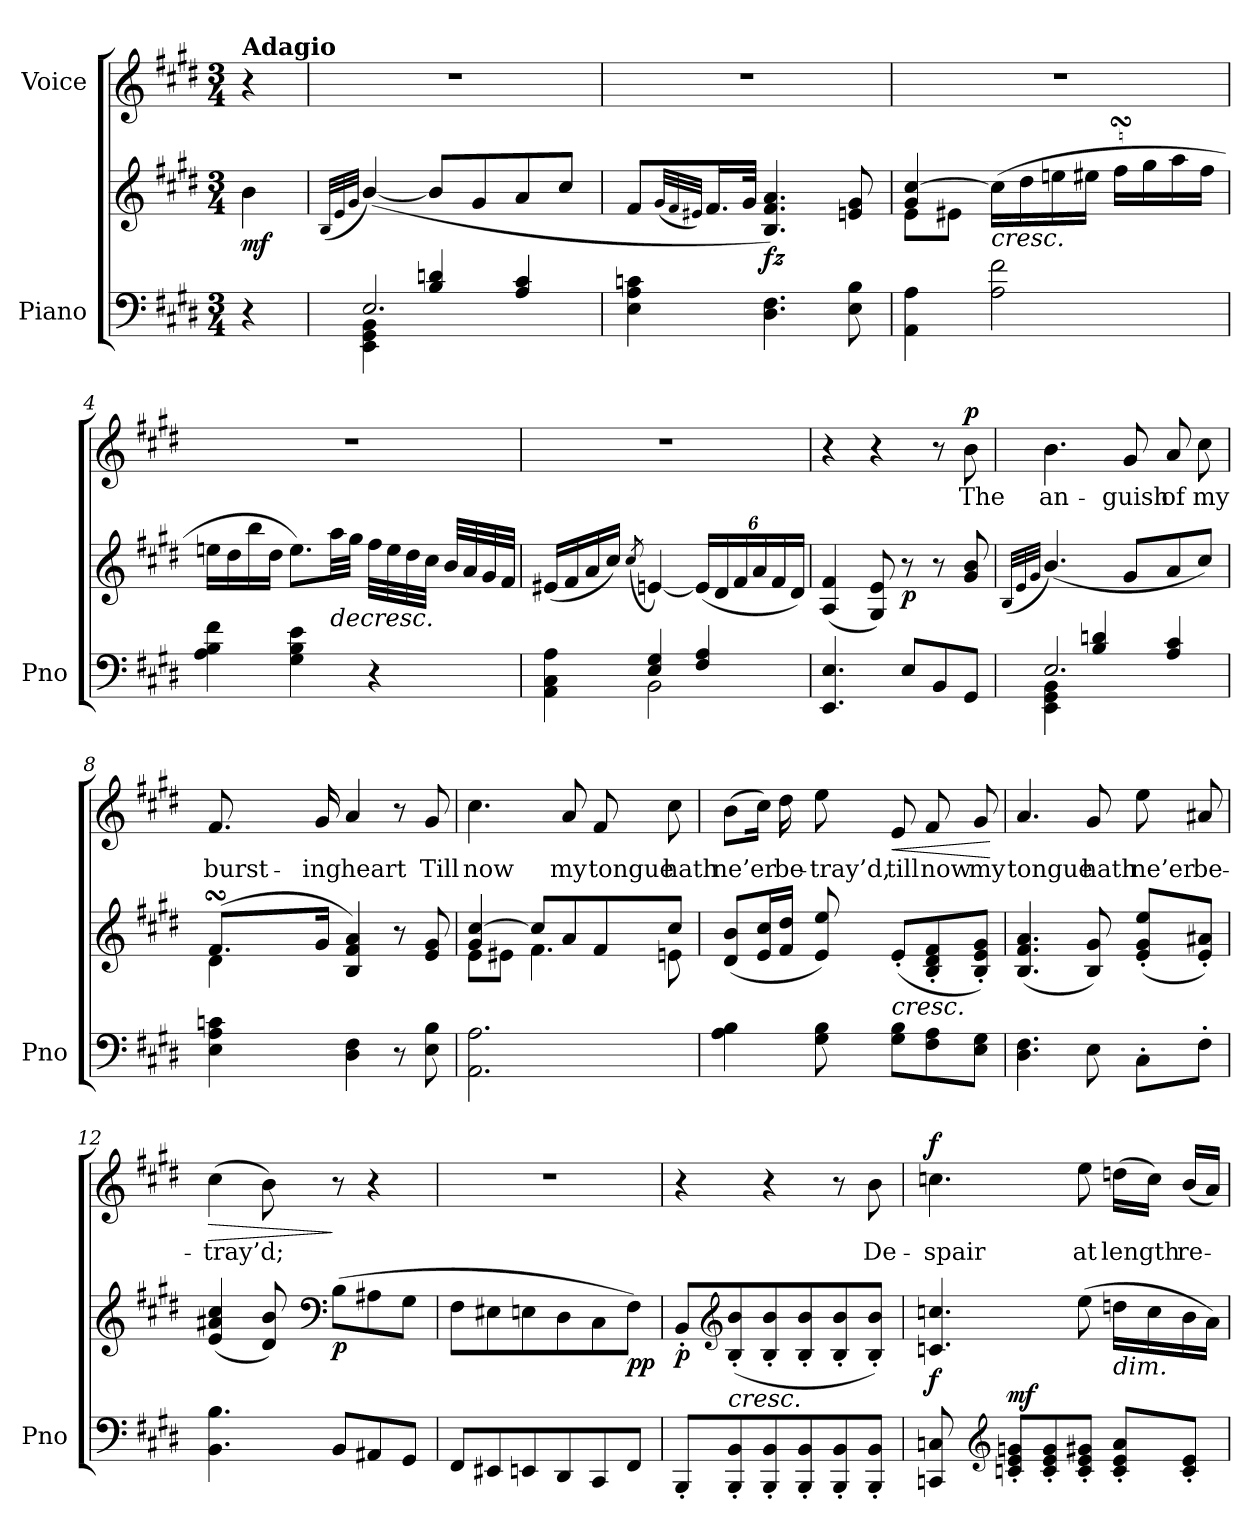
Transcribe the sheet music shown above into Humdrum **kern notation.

**kern	**kern	**dynam	**kern	**text	**dynam
*part2	*part2	*part2	*part1	*part1	*part1
*staff3	*staff2	*staff2/3	*staff1	*staff1	*staff1
*I"Piano	*	*	*I"Voice	*	*
*I'Pno	*	*	*	*	*
*clefF4	*clefG2	*	*clefG2	*	*
*k[f#c#g#d#]	*k[f#c#g#d#]	*	*k[f#c#g#d#]	*	*
*M3/4	*M3/4	*	*M3/4	*	*
=	=	=	=	=	=
!	!	!	!LO:TX:a:B:t=Adagio	!	!
!	!	!LO:DY:b	!	!	!
4r	4b\	mf	4r	.	.
=1	=1	=1	=1	=1	=1
.	(<32qB/LLL	.	.	.	.
.	32qe/	.	.	.	.
.	32qg#/JJJ	.	.	.	.
*^	*	*	*	*	*
4EE\ 4GG#\ 4BB\	2.E/	(>[4b/)	.	2.r	.	.
4B/ 4dn/	.	8b/L]	.	.	.	.
.	.	8g#/	.	.	.	.
4A/ 4c#/	.	8a/	.	.	.	.
.	.	8cc#/J	.	.	.	.
*v	*v	*	*	*	*	*
=2	=2	=2	=2	=2	=2
4E\ 4A\ 4cn\	8f#/L	.	2.r	.	.
.	(<32qg#/LLL	.	.	.	.
.	32qf#/	.	.	.	.
.	32qe#X/JJJ)	.	.	.	.
.	16.f#/L	.	.	.	.
.	32g#/JJk	.	.	.	.
!	!	!LO:DY:b	!	!	!
4.D#\ 4.F#\	4.B/ 4.f#/ 4.a/)	fz	.	.	.
8E\ 8B\	8en/ 8g#/	.	.	.	.
=3	=3	=3	=3	=3	=3
*	*^	*	*	*	*
4AA\ 4A\	4g#/ [4cc#/	8e\L	.	2.r	.	.
.	.	8e#X\J	.	.	.	.
!	!	!	!LO:HP:b	!	!	!
2A\ 2f#\	(>16cc#\LL]	2ryy	<	.	.	.
.	16dd#\	.	.	.	.	.
.	16een\	.	.	.	.	.
.	16ee#X\JJ	.	.	.	.	.
.	16ff#sSSS\LL	.	.	.	.	.
.	16gg#\	.	.	.	.	.
.	16aa\	.	.	.	.	.
.	16ff#\JJ	.	.	.	.	.
*	*v	*v	*	*	*	*
!!LO:LB:g=z
=4	=4	=4	=4	=4	=4
4A\ 4B\ 4f#\	16een\LL	.	2.r	.	.
.	16dd#\	.	.	.	.
.	16bb\	.	.	.	.
.	16dd#\JJ	.	.	.	.
4G#\ 4B\ 4e\	8.ee\L)	.	.	.	.
!	!	!LO:HP:b	!	!	!
.	32aa\LL	>	.	.	.
.	32gg#\JJJ	.	.	.	.
4r	32ff#\LLL	.	.	.	.
.	32ee\	.	.	.	.
.	32dd#\	.	.	.	.
.	32cc#\JJJ	.	.	.	.
.	32b/LLL	.	.	.	.
.	32a/	.	.	.	.
.	32g#/	.	.	.	.
.	32f#/JJJ	.	.	.	.
.	.	[	.	.	.
=5	=5	=5	=5	=5	=5
*^	*	*	*	*	*
4AA\ 4C#\ 4A\	4ryy	(<16e#X/LL	.	2.r	.	.
.	.	16f#/	.	.	.	.
.	.	16a/	.	.	.	.
.	.	16cc#/JJ)	.	.	.	.
.	.	(<8qcc#/	.	.	.	.
4E/ 4G#/	2BB\	[4en/)	.	.	.	.
*	*	*Xbrackettup	*	*	*	*
4F#/ 4A/	.	(<24e/LL]	.	.	.	.
.	.	24d#/	.	.	.	.
.	.	24f#/	.	.	.	.
.	.	24a/	.	.	.	.
.	.	24f#/	.	.	.	.
.	.	24d#/JJ)	.	.	.	.
*v	*v	*	*	*	*	*
=6	=6	=6	=6	=6	=6
4.EE/ 4.E/	(<4A/ 4f#/	.	4r	.	.
.	8G#/ 8e/)	.	4r	.	.
!	!	!LO:DY:b	!	!	!
8E/L	8r	p	.	.	.
8BB/	8r	.	8r	.	.
!	!	!	!	!LO:LY:b	!LO:DY:a
8GG#/J	8g#/ 8b/	.	8b\	The	p
!!LO:LB:g=z
=7	=7	=7	=7	=7	=7
.	(<32qB/LLL	.	.	.	.
.	32qe/	.	.	.	.
.	32qg#/JJJ	.	.	.	.
*^	*	*	*	*	*
!	!	!	!	!	!LO:LY:b	!
4EE\ 4GG#\ 4BB\	2.E/	(<4.b/)	.	4.b\	an-	.
4B/ 4dn/	.	.	.	.	.	.
!	!	!	!	!	!LO:LY:b	!
.	.	8g#/L	.	8g#/	-guish	.
!	!	!	!	!	!LO:LY:b	!
4A/ 4c#/	.	8a/	.	8a/	of	.
!	!	!	!	!	!LO:LY:b	!
.	.	8cc#/J)	.	8cc#\	my	.
*v	*v	*	*	*	*	*
=8	=8	=8	=8	=8	=8
*	*^	*	*	*	*
*	*	*^	*	*	*	*
!	!	!	!	!	!	!LO:LY:b	!
4E\ 4A\ 4cn\	(>8.f#sSSS/L	4d#\	16f#!yy	.	8.f#/	burst-	.
*	*	*	*brackettup	*	*	*	*
.	.	.	48g#!yy	.	.	.	.
.	.	.	48f#!yy	.	.	.	.
.	.	.	48e!yy	.	.	.	.
.	.	.	16f#!yy	.	.	.	.
!	!	!	!	!	!	!LO:LY:b	!
.	16g#/Jk	.	16g#!yy	.	16g#/	-ing	.
!	!	!	!	!	!	!LO:LY:b	!
4D#\ 4F#\	4B/ 4f#/ 4a/)	2ryy	2ryy	.	4a/	heart	.
8r	8r	.	.	.	8r	.	.
!	!	!	!	!	!	!LO:LY:b	!
8E\ 8B\	8e/ 8g#/	.	.	.	8g#/	Till	.
*	*	*v	*v	*	*	*	*
=9	=9	=9	=9	=9	=9	=9
!	!	!	!	!	!LO:LY:b	!
2.AA\ 2.A\	4g#/ [4cc#/	8e\L	.	4.cc#\	now	.
.	.	8e#X\J	.	.	.	.
.	8cc#/L]	4.f#\	.	.	.	.
!	!	!	!	!	!LO:LY:b	!
.	8a/	.	.	8a/	my	.
!	!	!	!	!	!LO:LY:b	!
.	8f#/	.	.	8f#/	tongue	.
!	!	!	!	!	!LO:LY:b	!
.	8cc#/J	8en\	.	8cc#\	hath	.
!!LO:PB:g=z
=10	=10	=10	=10	=10	=10	=10
!	!	!	!	!	!LO:LY:b	!
*	*v	*v	*	*	*	*
4A\ 4B\	(<8d#/ 8b/L	.	(>8b\L	ne’er	.
.	16e/ 16cc#/L	.	16cc#\Jk)	.	.
!	!	!	!	!LO:LY:b	!
.	16f#/ 16dd#/JJ	.	16dd#\	be-	.
!	!	!	!	!LO:LY:b	!
8G#\ 8B\	8e/ 8ee/)	.	8ee\	-tray’d,	.
!	!	!LO:HP:b	!	!LO:LY:b	!LO:HP:b
8G#\ 8B\L	(<8e'/L	<	8e/	till	<
!	!	!	!	!LO:LY:b	!
8F#\ 8A\	8B/' 8d#/' 8f#/'	.	8f#/	now	.
!	!	!	!	!LO:LY:b	!
8E\ 8G#\J	8B/' 8e/' 8g#/'J)	.	8g#/	my	.
.	.	]	.	.	[
=11	=11	=11	=11	=11	=11
!	!	!	!	!LO:LY:b	!
4.D#\ 4.F#\	(<4.B/ 4.f#/ 4.a/	.	4.a/	tongue	.
!	!	!	!	!LO:LY:b	!
8E\	8B/ 8g#/)	.	8g#/	hath	.
!	!	!	!	!LO:LY:b	!
8C#'\L	(<8e/' 8g#/' 8ee/'L	.	8ee\	ne’er	.
!	!	!	!	!LO:LY:b	!
8F#'\J	8e/' 8a#X/'J)	.	8a#X/	be-	.
=12	=12	=12	=12	=12	=12
!	!	!	!	!LO:LY:b	!LO:HP:b
4.BB\ 4.B\	(<4e/ 4a#X/ 4cc#/	.	(>4cc#\	-tray’d;	>
.	8d#/ 8b/)	.	8b\)	.	.
*	*clefF4	*	*	*	*
!	!	!LO:DY:b	!	!	!
8BB/L	(>8B\L	p	8r	.	]
8AA#X/	8A#X\	.	4r	.	.
8GG#/J	8G#\J	.	.	.	.
!!LO:LB:g=z
=13	=13	=13	=13	=13	=13
8FF#/L	8F#\L	.	2.r	.	.
8EE#X/	8E#X\	.	.	.	.
8EEn/	8En\	.	.	.	.
8DD#/	8D#\	.	.	.	.
8CC#/	8C#\	.	.	.	.
!	!	!LO:DY:n=1:b	!	!	!
8FF#/J	8F#\J)	[ pp	.	.	.
=14	=14	=14	=14	=14	=14
!	!	!LO:DY:b	!	!	!
8BBB'/L	8BB'/L	p	4r	.	.
*	*clefG2	*	*	*	*
!	!LO:TX:b:i:t=cresc.	!	!	!	!
8BBB/' 8BB/'	(<8B/' 8b/'	.	.	.	.
8BBB/' 8BB/'	8B/' 8b/'	.	4r	.	.
8BBB/' 8BB/'	8B/' 8b/'	.	.	.	.
8BBB/' 8BB/'	8B/' 8b/'	.	8r	.	.
!	!	!	!	!LO:LY:b	!
8BBB/' 8BB/'J	8B/' 8b/'J)	.	8b\	De-	.
=15	=15	=15	=15	=15	=15
!	!	!LO:DY:b	!	!LO:LY:b	!LO:DY:a
8CCn/ 8Cn/	4.cn/ 4.ccn/	f	4.ccn\	-spair	f
*clefG2	*	*	*	*	*
!	!	!LO:DY:a=2	!	!	!
8cn/' 8e/' 8gn/'L	.	mf	.	.	.
8c/' 8e/' 8g/'	.	.	.	.	.
!	!	!	!	!LO:LY:b	!
8c/' 8e/' 8g#X/'J	(>8ee\	.	8ee\	at	.
!	!LO:TX:b:i:t=dim.	!	!	!	!
!	!	!	!	!LO:LY:b	!
8c/' 8e/' 8a/'L	16ddn\LL	.	(>16ddn\LL	length	.
.	16cc\	.	16cc\JJ)	.	.
!	!	!	!	!LO:LY:b	!
8c/' 8e/'J	16b\	.	(<16b/LL	re-	.
.	16a\JJ)	.	16a/JJ)	.	.
=	=	=	=	=	=
*-	*-	*-	*-	*-	*-
